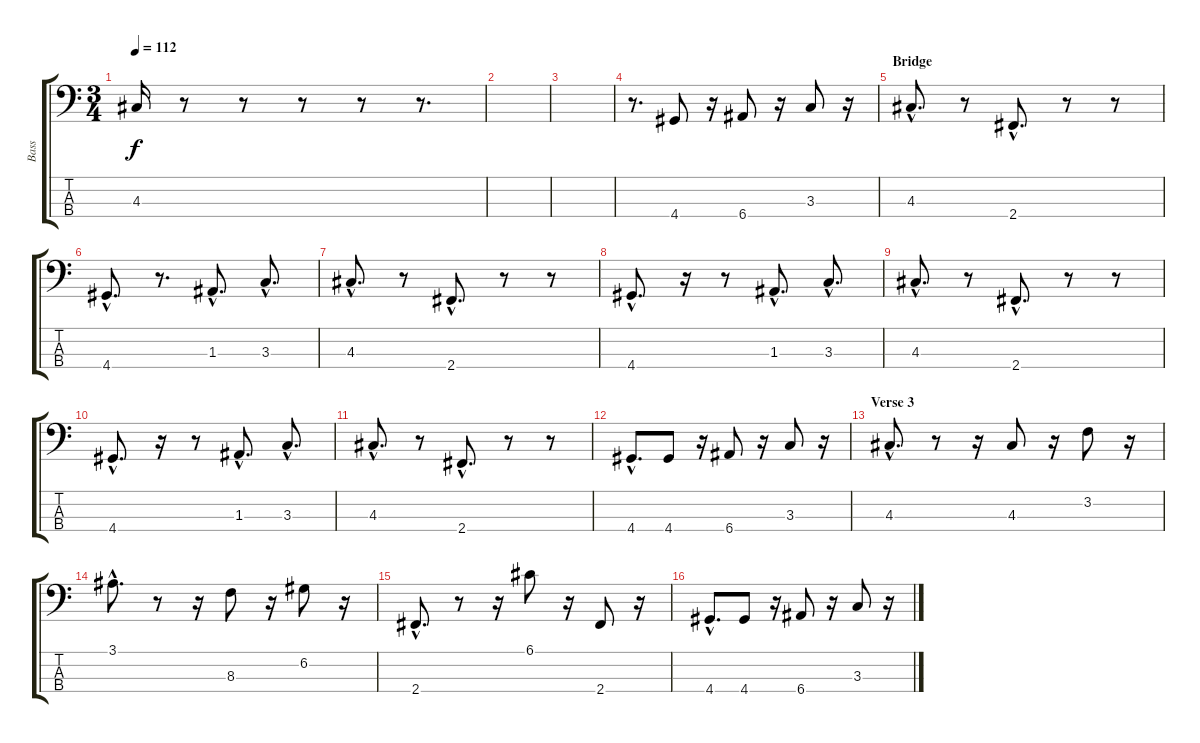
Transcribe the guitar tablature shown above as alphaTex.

\track ("Bass" "Bass") {instrument fretlessbass}
\staff {score tabs}
\tuning (G2 D2 A1 E1) {hide}
\ts (3 4)
\tempo 112
\clef f4
\ks c
4.3.16{dy f} r.8 r.8 r.8 r.8 r.8{d} |
|
|
r.8{d} 4.4.8 r.16 6.4.8 r.16 3.3.8 r.16 |
\section ("" "Bridge")
4.3{hac}.8{d} r.8 2.4{hac}.8{d} r.8 r.8 |
4.4{hac}.8{d} r.8{d} 1.3{hac}.8{d} 3.3{hac}.8{d} |
4.3{hac}.8{d} r.8 2.4{hac}.8{d} r.8 r.8 |
4.4{hac}.8{d} r.16 r.8 1.3{hac}.8{d} 3.3{hac}.8{d} |
4.3{hac}.8{d} r.8 2.4{hac}.8{d} r.8 r.8 |
4.4{hac}.8{d} r.16 r.8 1.3{hac}.8{d} 3.3{hac}.8{d} |
4.3{hac}.8{d} r.8 2.4{hac}.8{d} r.8 r.8 |
4.4{hac}.8{d} 4.4.8 r.16 6.4.8 r.16 3.3.8 r.16 |
\section ("" "Verse 3")
4.3{hac}.8{d} r.8 r.16 4.3.8 r.16 3.2.8 r.16 |
3.1{hac}.8{d} r.8 r.16 8.3.8 r.16 6.2.8 r.16 |
2.4{hac}.8{d} r.8 r.16 6.1.8 r.16 2.4.8 r.16 |
4.4{hac}.8{d} 4.4.8 r.16 6.4.8 r.16 3.3.8 r.16
